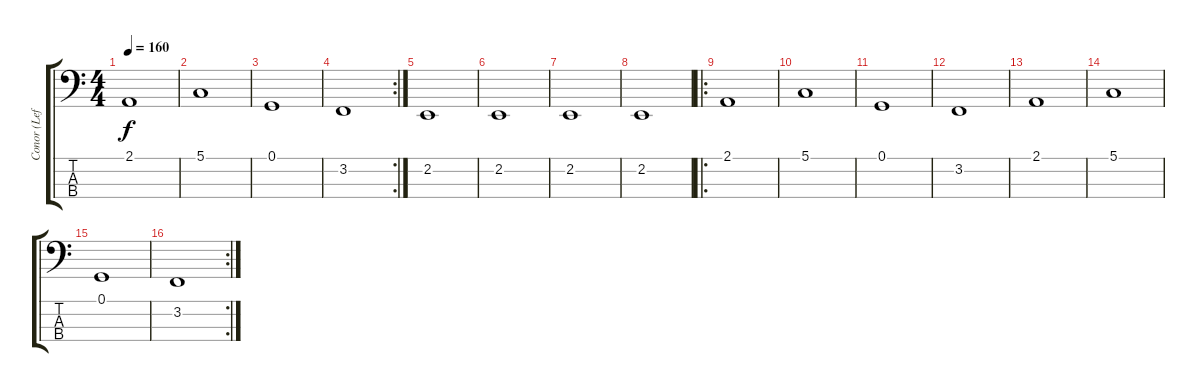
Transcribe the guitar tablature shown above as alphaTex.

\track ("Conor (Left Hand)" "Conor (Lef") {instrument electricpiano1}
\staff {score tabs}
\tuning (G2 D2 A1 E1) {hide}
\ts (4 4)
\tempo 160
\clef f4
\ks c
2.1.1{dy f} |
5.1.1 |
0.1.1 |
\rc 2
3.2.1 |
2.2.1 |
2.2.1 |
2.2.1 |
2.2.1 |
\ro
2.1.1 |
5.1.1 |
0.1.1 |
3.2.1 |
2.1.1 |
5.1.1 |
0.1.1 |
\rc 2
3.2.1
